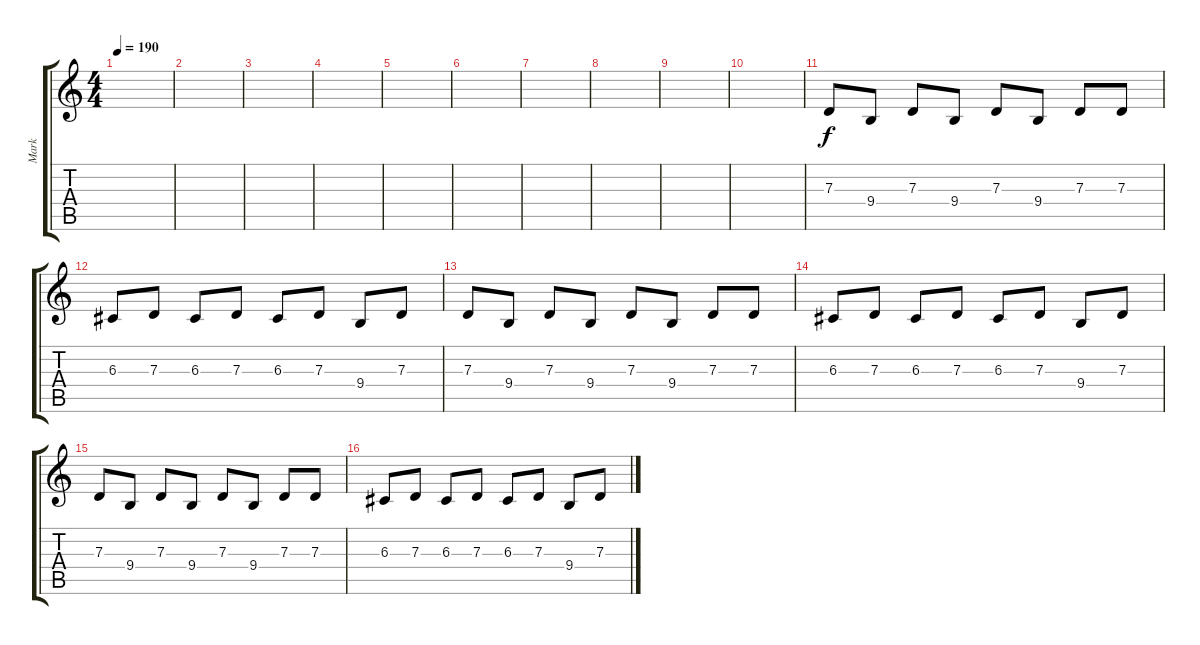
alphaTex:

\track ("Mark" "Mark") {instrument synthbrass1}
\staff {score tabs}
\tuning (E4 B3 G3 D3 A2 E2) {hide}
\ts (4 4)
\tempo 190
\clef g2
\ks c
|
|
|
|
|
|
|
|
|
|
7.3.8 9.4.8 7.3.8 9.4.8 7.3.8 9.4.8 7.3.8 7.3.8 |
6.3.8 7.3.8 6.3.8 7.3.8 6.3.8 7.3.8 9.4.8 7.3.8 |
7.3.8 9.4.8 7.3.8 9.4.8 7.3.8 9.4.8 7.3.8 7.3.8 |
6.3.8 7.3.8 6.3.8 7.3.8 6.3.8 7.3.8 9.4.8 7.3.8 |
7.3.8 9.4.8 7.3.8 9.4.8 7.3.8 9.4.8 7.3.8 7.3.8 |
6.3.8 7.3.8 6.3.8 7.3.8 6.3.8 7.3.8 9.4.8 7.3.8
